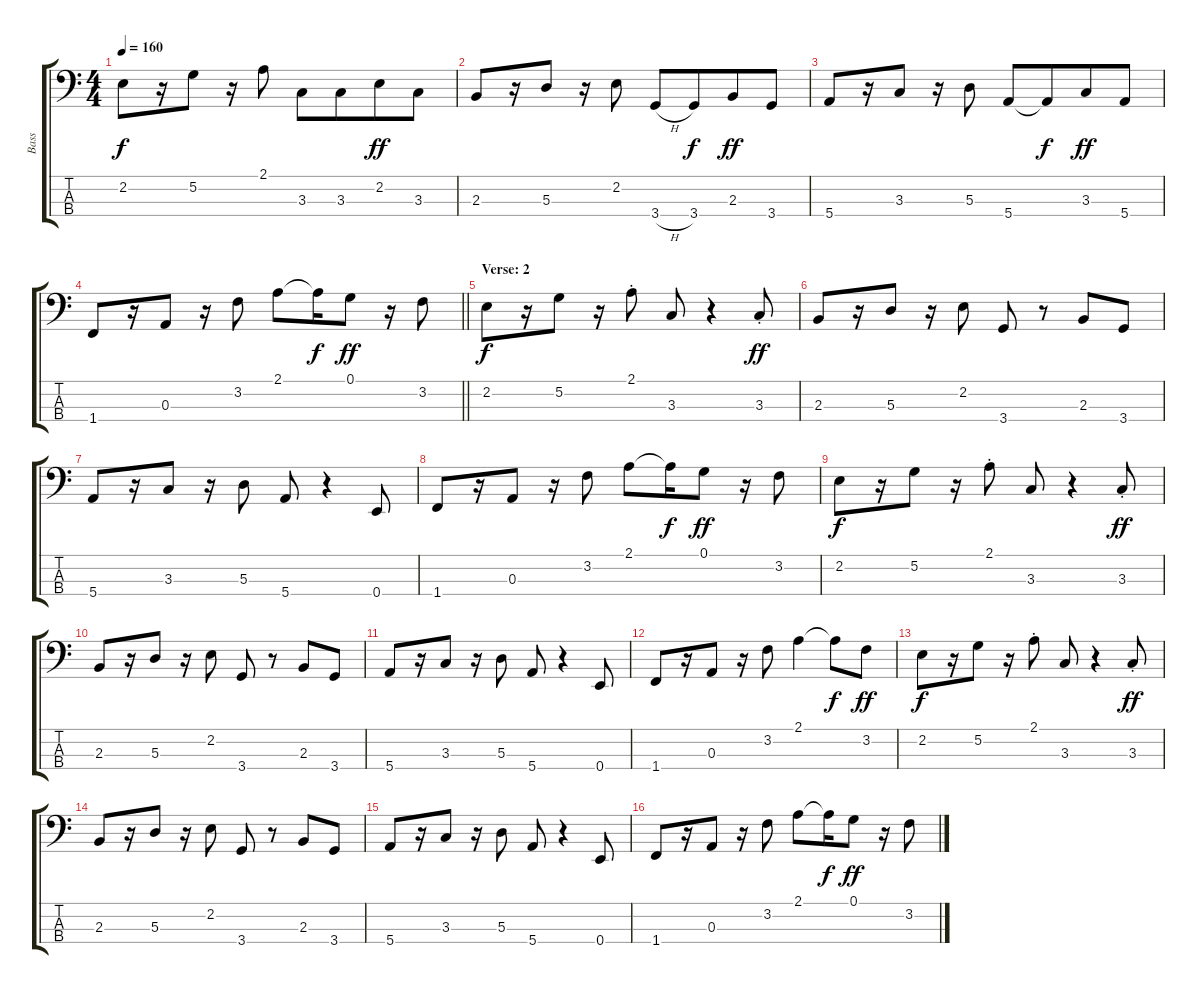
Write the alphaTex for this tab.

\track ("Bass" "Bass") {instrument fretlessbass}
\staff {score tabs}
\tuning (G2 D2 A1 E1) {hide}
\ts (4 4)
\tempo 160
\clef f4
\ks c
2.2.8{dy f} r.16 5.2.8 r.16 2.1.8 3.3.8 3.3.8{beam merge} 2.2.8{dy ff} 3.3.8 |
2.3.8 r.16 5.3.8 r.16 2.2.8 3.4{h}.8 3.4.8{dy f beam merge} 2.3.8{dy ff} 3.4.8 |
5.4.8 r.16 3.3.8 r.16 5.3.8 5.4.8 5.4{t}.8{dy f beam merge} 3.3.8{dy ff} 5.4.8 |
\barLineRight lightlight
1.4.8 r.16 0.3.8 r.16 3.2.8 2.1.8 2.1{t}.16{dy f} 0.1.8{dy ff} r.16 3.2.8 |
\section ("" "Verse: 2")
2.2.8{dy f} r.16 5.2.8 r.16 2.1{st}.8 3.3.8 r.4 3.3{st}.8{dy ff} |
2.3.8 r.16 5.3.8 r.16 2.2.8 3.4.8 r.8{beam merge} 2.3.8 3.4.8 |
5.4.8 r.16 3.3.8 r.16 5.3.8 5.4.8 r.4 0.4.8 |
1.4.8 r.16 0.3.8 r.16 3.2.8 2.1.8 2.1{t}.16{dy f} 0.1.8{dy ff} r.16 3.2.8 |
2.2.8{dy f} r.16 5.2.8 r.16 2.1{st}.8 3.3.8 r.4 3.3{st}.8{dy ff} |
2.3.8 r.16 5.3.8 r.16 2.2.8 3.4.8 r.8{beam merge} 2.3.8 3.4.8 |
5.4.8 r.16 3.3.8 r.16 5.3.8 5.4.8 r.4 0.4.8 |
1.4.8 r.16 0.3.8 r.16 3.2.8 2.1.4 2.1{t}.8{dy f} 3.2.8{dy ff} |
2.2.8{dy f} r.16 5.2.8 r.16 2.1{st}.8 3.3.8 r.4 3.3{st}.8{dy ff} |
2.3.8 r.16 5.3.8 r.16 2.2.8 3.4.8 r.8{beam merge} 2.3.8 3.4.8 |
5.4.8 r.16 3.3.8 r.16 5.3.8 5.4.8 r.4 0.4.8 |
1.4.8 r.16 0.3.8 r.16 3.2.8 2.1.8 2.1{t}.16{dy f} 0.1.8{dy ff} r.16 3.2.8
